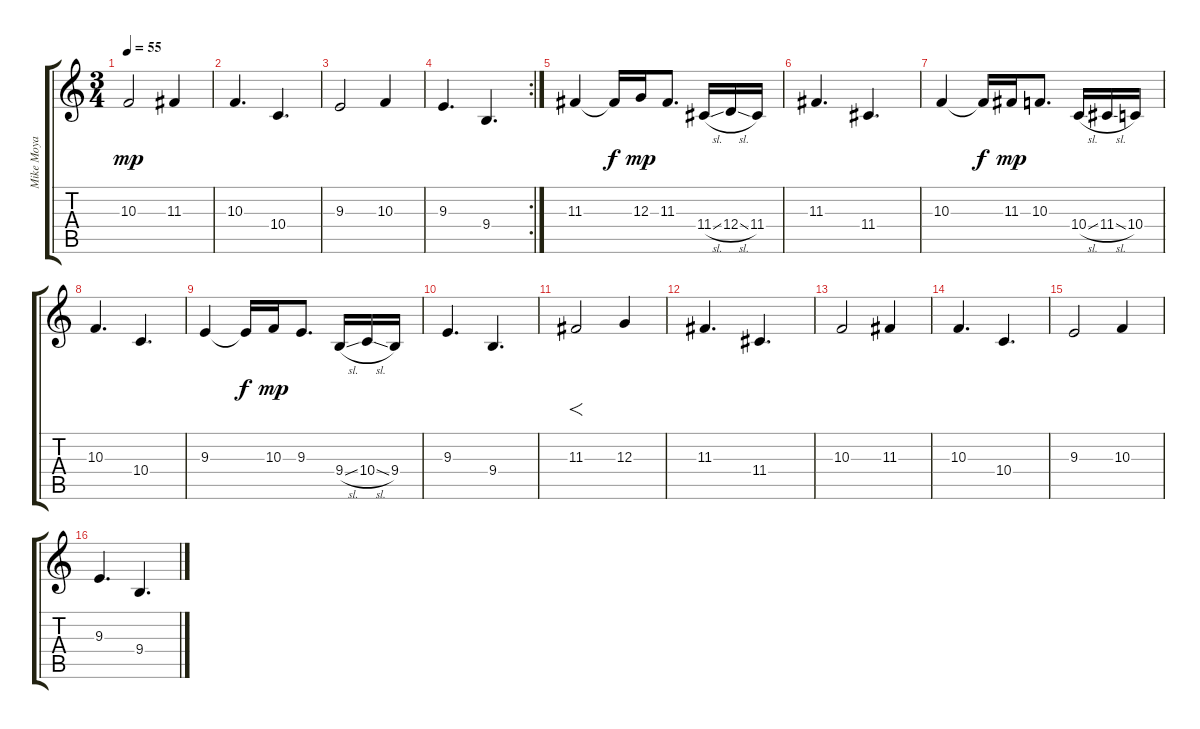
\track ("Mike Moya" "Mike Moya") {instrument viola}
\staff {score tabs}
\tuning (E4 B3 G3 D3 A2 E2) {hide}
\ts (3 4)
\tempo 55
\clef g2
\ks c
10.3.2{dy mp} 11.3.4 |
10.3.4{d} 10.4.4{d} |
9.3.2 10.3.4 |
\rc 2
9.3.4{d} 9.4.4{d} |
11.3.4 11.3{t}.16{dy f} 12.3.16{dy mp} 11.3.8{d} 11.4{sl}.16 12.4{sl}.16 11.4.16 |
11.3.4{d} 11.4.4{d} |
10.3.4 10.3{t}.16{dy f} 11.3.16{dy mp} 10.3.8{d} 10.4{sl}.16 11.4{sl}.16 10.4.16 |
10.3.4{d} 10.4.4{d} |
9.3.4 9.3{t}.16{dy f} 10.3.16{dy mp} 9.3.8{d} 9.4{sl}.16 10.4{sl}.16 9.4.16 |
9.3.4{d} 9.4.4{d} |
11.3.2{f} 12.3.4 |
11.3.4{d} 11.4.4{d} |
10.3.2 11.3.4 |
10.3.4{d} 10.4.4{d} |
9.3.2 10.3.4 |
9.3.4{d} 9.4.4{d}
